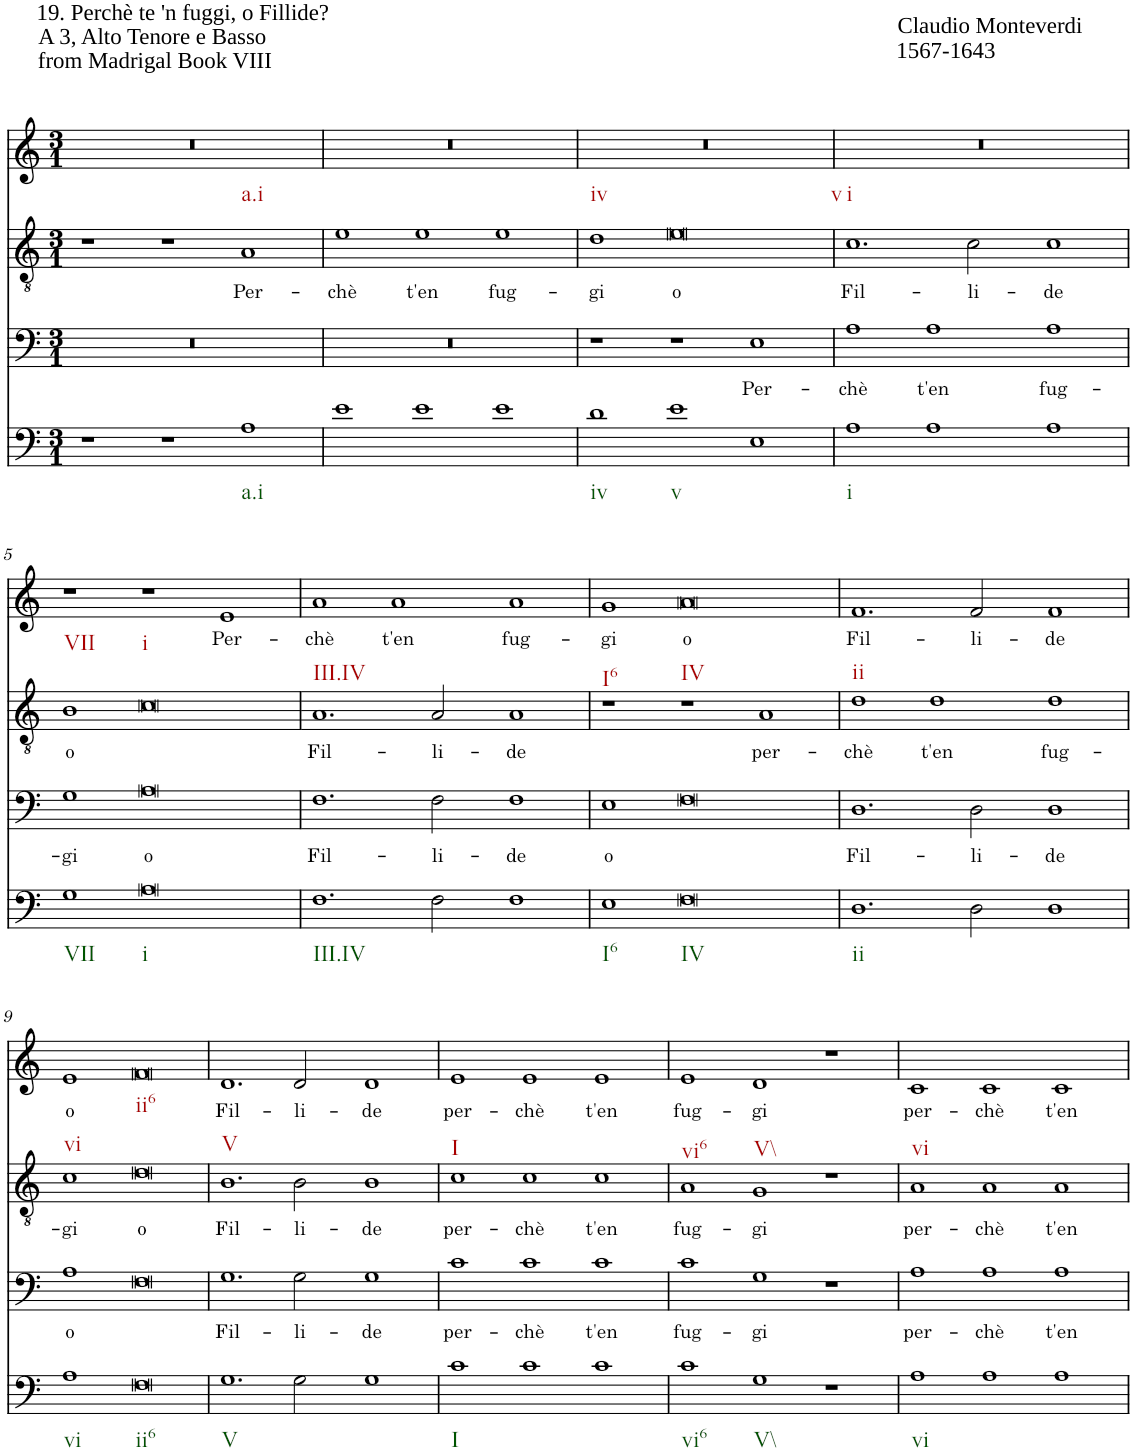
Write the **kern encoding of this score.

**kern	**kern	**text	**kern	**text	**kern	**text
*part4	*part3	*part3	*part2	*part2	*part1	*part1
*staff4	*staff3	*staff3	*staff2	*staff2	*staff1	*staff1
*I"unbenannt4	*I"unbenannt3	*	*I"unbenannt2	*	*I"unbenannt1	*
*clefF4	*clefF4	*	*clefGv2	*	*clefG2	*
*k[]	*k[]	*	*k[]	*	*k[]	*
*M3/1	*M3/1	*	*M3/1	*	*M3/1	*
=1	=1	=1	=1	=1	=1	=1
!	!	!	!	!	!LO:TX:a:t=19. Perchè te 'n fuggi, o Fillide?	!
!	!	!	!	!	!LO:TX:a:t=A 3, Alto Tenore e Basso	!
!	!	!	!	!	!LO:TX:a:t=from Madrigal Book VIII	!
!	!	!	!	!	!LO:TX:a:t=Claudio Monteverdi	!
!	!	!	!	!	!LO:TX:a:t=1567-1643	!
!	!	!	!	!	!LO:TX:b:t=a.i	!
1r	0.r	.	1r	.	0.r	.
1r	.	.	1r	.	.	.
!LO:TX:b:t=a.i	!	!	!	!	!	!
!	!	!	!	!LO:LY:b	!	!
1A	.	.	1A	Per-	.	.
=2	=2	=2	=2	=2	=2	=2
!	!	!	!	!LO:LY:b	!	!
1e	0.r	.	1e	chè	0.r	.
!	!	!	!	!LO:LY:b	!	!
1e	.	.	1e	t'en	.	.
!	!	!	!	!LO:LY:b	!	!
1e	.	.	1e	fug-	.	.
=3	=3	=3	=3	=3	=3	=3
!	!	!	!	!	!LO:TX:b:t=iv	!
!	!	!	!	!	!LO:TX:b:t=v	!
!LO:TX:b:t=iv	!	!	!	!	!	!
!	!	!	!	!LO:LY:b	!	!
1d	1r	.	1d	gi	0.r	.
!LO:TX:b:t=v	!	!	!	!	!	!
!	!	!	!	!LO:LY:b	!	!
1e	1r	.	0e	o	.	.
!	!	!LO:LY:b	!	!	!	!
1E	1E	Per-	.	.	.	.
=4	=4	=4	=4	=4	=4	=4
!	!	!	!	!	!LO:TX:b:t=i	!
!LO:TX:b:t=i	!	!	!	!	!	!
!	!	!LO:LY:b	!	!LO:LY:b	!	!
1A	1A	chè	1.c	Fil-	0.r	.
!	!	!LO:LY:b	!	!	!	!
1A	1A	t'en	.	.	.	.
!	!	!	!	!LO:LY:b	!	!
.	.	.	2c\	li-	.	.
!	!	!LO:LY:b	!	!LO:LY:b	!	!
1A	1A	fug-	1c	de	.	.
!!LO:LB:g=z
=5	=5	=5	=5	=5	=5	=5
!	!	!	!	!	!LO:TX:b:t=VII	!
!LO:TX:b:t=VII	!	!	!	!	!	!
!	!	!LO:LY:b	!	!LO:LY:b	!	!
1G	1G	gi	1B	o	1r	.
!	!	!	!	!	!LO:TX:b:t=i	!
!LO:TX:b:t=i	!	!	!	!	!	!
!	!	!LO:LY:b	!	!	!	!
0A	0A	o	0c	.	1r	.
!	!	!	!	!	!	!LO:LY:b
.	.	.	.	.	1e	Per-
=6	=6	=6	=6	=6	=6	=6
!	!	!	!	!	!LO:TX:b:t=III.IV	!
!LO:TX:b:t=III.IV	!	!	!	!	!	!
!	!	!LO:LY:b	!	!LO:LY:b	!	!LO:LY:b
1.F	1.F	Fil-	1.A	Fil-	1a	chè
!	!	!	!	!	!	!LO:LY:b
.	.	.	.	.	1a	t'en
!	!	!LO:LY:b	!	!LO:LY:b	!	!
2F\	2F\	li-	2A/	li-	.	.
!	!	!LO:LY:b	!	!LO:LY:b	!	!LO:LY:b
1F	1F	de	1A	de	1a	fug-
=7	=7	=7	=7	=7	=7	=7
!	!	!	!	!	!LO:TX:b:t=I6	!
!LO:TX:b:t=I6	!	!	!	!	!	!
!	!	!LO:LY:b	!	!	!	!LO:LY:b
1E	1E	o	1r	.	1g	gi
!	!	!	!	!	!LO:TX:b:t=IV	!
!LO:TX:b:t=IV	!	!	!	!	!	!
!	!	!	!	!	!	!LO:LY:b
0F	0F	.	1r	.	0a	o
!	!	!	!	!LO:LY:b	!	!
.	.	.	1A	per-	.	.
=8	=8	=8	=8	=8	=8	=8
!	!	!	!	!	!LO:TX:b:t=ii	!
!LO:TX:b:t=ii	!	!	!	!	!	!
!	!	!LO:LY:b	!	!LO:LY:b	!	!LO:LY:b
1.D	1.D	Fil-	1d	chè	1.f	Fil-
!	!	!	!	!LO:LY:b	!	!
.	.	.	1d	t'en	.	.
!	!	!LO:LY:b	!	!	!	!LO:LY:b
2D\	2D\	li-	.	.	2f/	li-
!	!	!LO:LY:b	!	!LO:LY:b	!	!LO:LY:b
1D	1D	de	1d	fug-	1f	de
!!LO:LB:g=z
=9	=9	=9	=9	=9	=9	=9
!	!	!	!	!	!LO:TX:b:t=vi	!
!LO:TX:b:t=vi	!	!	!	!	!	!
!	!	!LO:LY:b	!	!LO:LY:b	!	!LO:LY:b
1A	1A	o	1c	gi	1e	o
!	!	!	!	!	!LO:TX:b:t=ii6	!
!LO:TX:b:t=ii6	!	!	!	!	!	!
!	!	!	!	!LO:LY:b	!	!
0F	0F	.	0d	o	0f	.
=10	=10	=10	=10	=10	=10	=10
!	!	!	!	!	!LO:TX:b:t=V	!
!LO:TX:b:t=V	!	!	!	!	!	!
!	!	!LO:LY:b	!	!LO:LY:b	!	!LO:LY:b
1.G	1.G	Fil-	1.B	Fil-	1.d	Fil-
!	!	!LO:LY:b	!	!LO:LY:b	!	!LO:LY:b
2G\	2G\	li-	2B\	li-	2d/	li-
!	!	!LO:LY:b	!	!LO:LY:b	!	!LO:LY:b
1G	1G	de	1B	de	1d	de
=11	=11	=11	=11	=11	=11	=11
!	!	!	!	!	!LO:TX:b:t=I	!
!LO:TX:b:t=I	!	!	!	!	!	!
!	!	!LO:LY:b	!	!LO:LY:b	!	!LO:LY:b
1c	1c	per-	1c	per-	1e	per-
!	!	!LO:LY:b	!	!LO:LY:b	!	!LO:LY:b
1c	1c	chè	1c	chè	1e	chè
!	!	!LO:LY:b	!	!LO:LY:b	!	!LO:LY:b
1c	1c	t'en	1c	t'en	1e	t'en
=12	=12	=12	=12	=12	=12	=12
!	!	!	!	!	!LO:TX:b:t=vi6	!
!LO:TX:b:t=vi6	!	!	!	!	!	!
!	!	!LO:LY:b	!	!LO:LY:b	!	!LO:LY:b
1c	1c	fug-	1A	fug-	1e	fug-
!	!	!	!	!	!LO:TX:b:t=V\\	!
!LO:TX:b:t=V\\	!	!	!	!	!	!
!	!	!LO:LY:b	!	!LO:LY:b	!	!LO:LY:b
1G	1G	gi	1G	gi	1d	gi
1r	1r	.	1r	.	1r	.
=13	=13	=13	=13	=13	=13	=13
!	!	!	!	!	!LO:TX:b:t=vi	!
!LO:TX:b:t=vi	!	!	!	!	!	!
!	!	!LO:LY:b	!	!LO:LY:b	!	!LO:LY:b
1A	1A	per-	1A	per-	1c	per-
!	!	!LO:LY:b	!	!LO:LY:b	!	!LO:LY:b
1A	1A	chè	1A	chè	1c	chè
!	!	!LO:LY:b	!	!LO:LY:b	!	!LO:LY:b
1A	1A	t'en	1A	t'en	1c	t'en
=	=	=	=	=	=	=
*-	*-	*-	*-	*-	*-	*-
